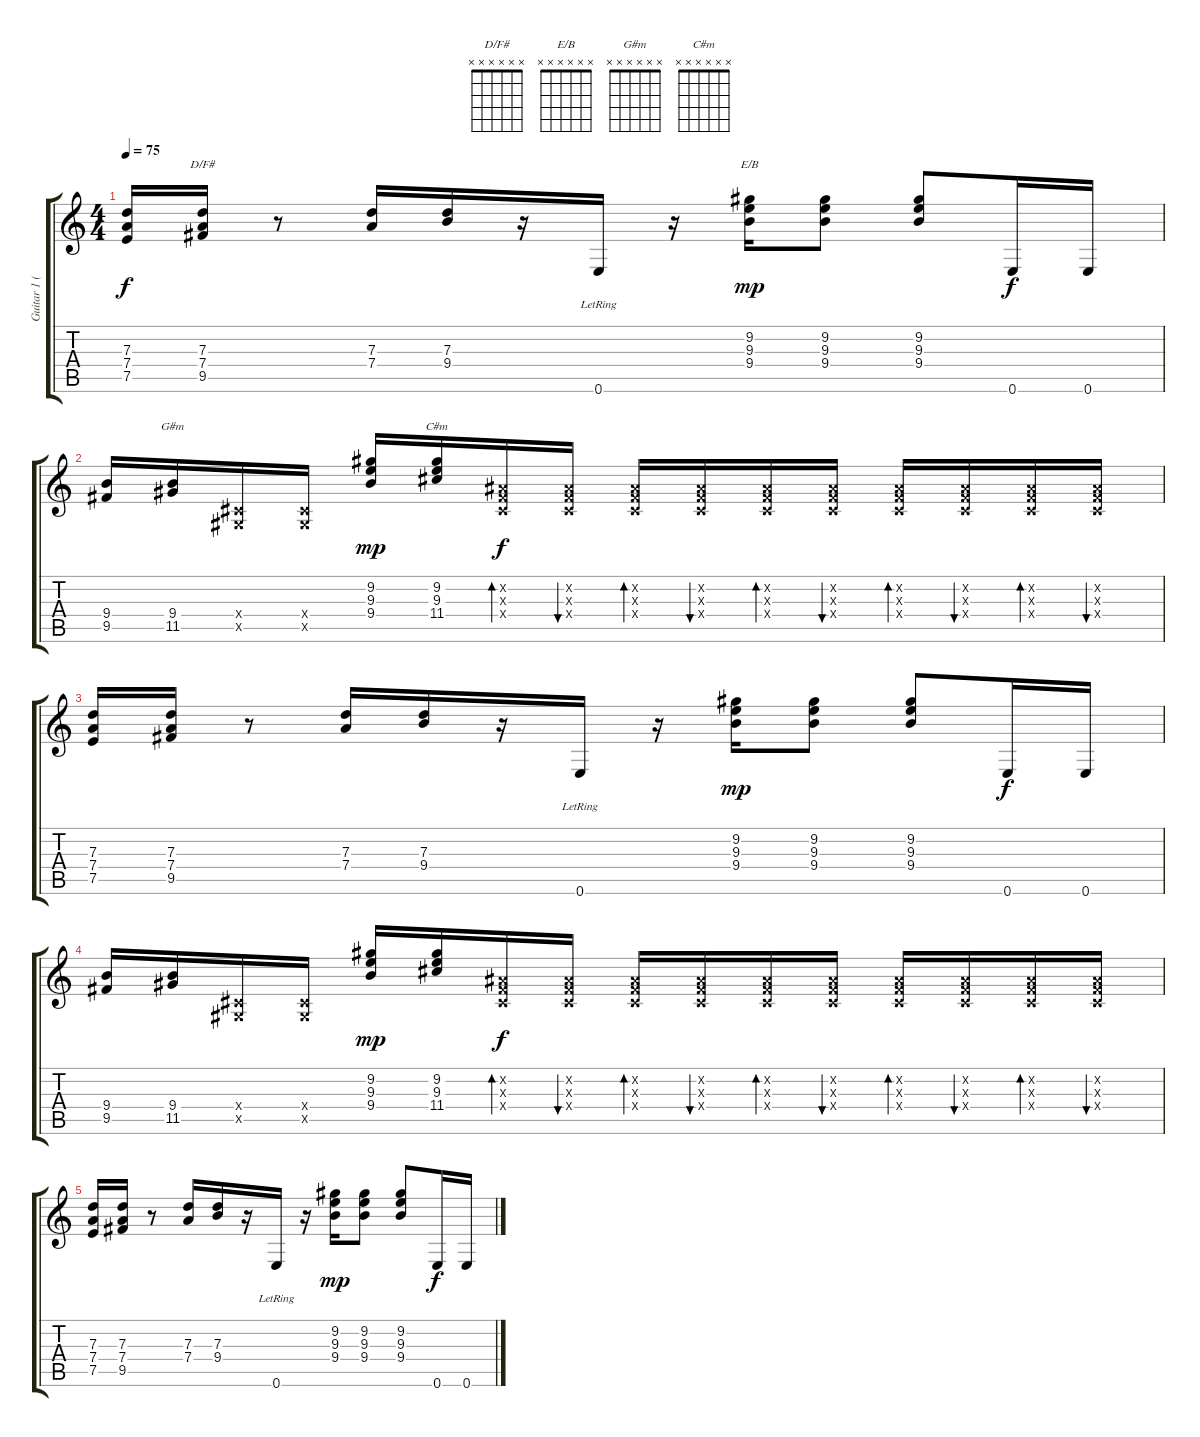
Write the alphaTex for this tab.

\track ("Guitar 1 (Jimmy P.)" "Guitar 1 (") {instrument distortionguitar}
\staff {score tabs}
\tuning (E4 B3 G3 D3 A2 E2) {hide}
\chord ("D/F#" x x x x x x)
\chord ("E/B" x x x x x x)
\chord ("G#m" x x x x x x)
\chord ("C#m" x x x x x x)
\ts (4 4)
\tempo 75
\clef g2
\ks c
(7.3 7.4 7.5).16{dy f balance 0} (7.3 7.4 9.5).16{ch "D/F#"} r.8 (7.3 7.4).16{balance 16} (7.3 9.4).16 r.16 0.6{lr}.16 r.16 (9.2 9.3 9.4).16{ch "E/B" dy mp balance 8} (9.2 9.3 9.4).8 (9.2 9.3 9.4).8 0.6.16{dy f} 0.6.16 |
(9.4 9.5).16{volume 16 balance 0 instrument distortionguitar} (9.4 11.5).16{ch "G#m"} (-1.4{x} -1.5{x}).16 (-1.4{x} -1.5{x}).16 (9.2 9.3 9.4).16{dy mp balance 16} (9.2 9.3 11.4).16{ch "C#m"} (-1.2{x} -1.3{x} -1.4{x}).16{bd 30 dy f balance 8} (-1.2{x} -1.3{x} -1.4{x}).16{bu 30} (-1.2{x} -1.3{x} -1.4{x}).16{bd 30} (-1.2{x} -1.3{x} -1.4{x}).16{bu 30} (-1.2{x} -1.3{x} -1.4{x}).16{bd 30} (-1.2{x} -1.3{x} -1.4{x}).16{bu 30} (-1.2{x} -1.3{x} -1.4{x}).16{bd 30} (-1.2{x} -1.3{x} -1.4{x}).16{bu 30} (-1.2{x} -1.3{x} -1.4{x}).16{bd 30} (-1.2{x} -1.3{x} -1.4{x}).16{bu 30} |
(7.3 7.4 7.5).16{balance 0} (7.3 7.4 9.5).16 r.8 (7.3 7.4).16{balance 16} (7.3 9.4).16 r.16 0.6{lr}.16 r.16 (9.2 9.3 9.4).16{dy mp balance 8} (9.2 9.3 9.4).8 (9.2 9.3 9.4).8 0.6.16{dy f} 0.6.16 |
(9.4 9.5).16{volume 16 balance 0 instrument distortionguitar} (9.4 11.5).16 (-1.4{x} -1.5{x}).16 (-1.4{x} -1.5{x}).16 (9.2 9.3 9.4).16{dy mp balance 16} (9.2 9.3 11.4).16 (-1.2{x} -1.3{x} -1.4{x}).16{bd 30 dy f balance 8} (-1.2{x} -1.3{x} -1.4{x}).16{bu 30} (-1.2{x} -1.3{x} -1.4{x}).16{bd 30} (-1.2{x} -1.3{x} -1.4{x}).16{bu 30} (-1.2{x} -1.3{x} -1.4{x}).16{bd 30} (-1.2{x} -1.3{x} -1.4{x}).16{bu 30} (-1.2{x} -1.3{x} -1.4{x}).16{bd 30} (-1.2{x} -1.3{x} -1.4{x}).16{bu 30} (-1.2{x} -1.3{x} -1.4{x}).16{bd 30} (-1.2{x} -1.3{x} -1.4{x}).16{bu 30} |
(7.3 7.4 7.5).16{balance 0} (7.3 7.4 9.5).16 r.8 (7.3 7.4).16{balance 16} (7.3 9.4).16 r.16 0.6{lr}.16 r.16 (9.2 9.3 9.4).16{dy mp balance 8} (9.2 9.3 9.4).8 (9.2 9.3 9.4).8 0.6.16{dy f} 0.6.16
